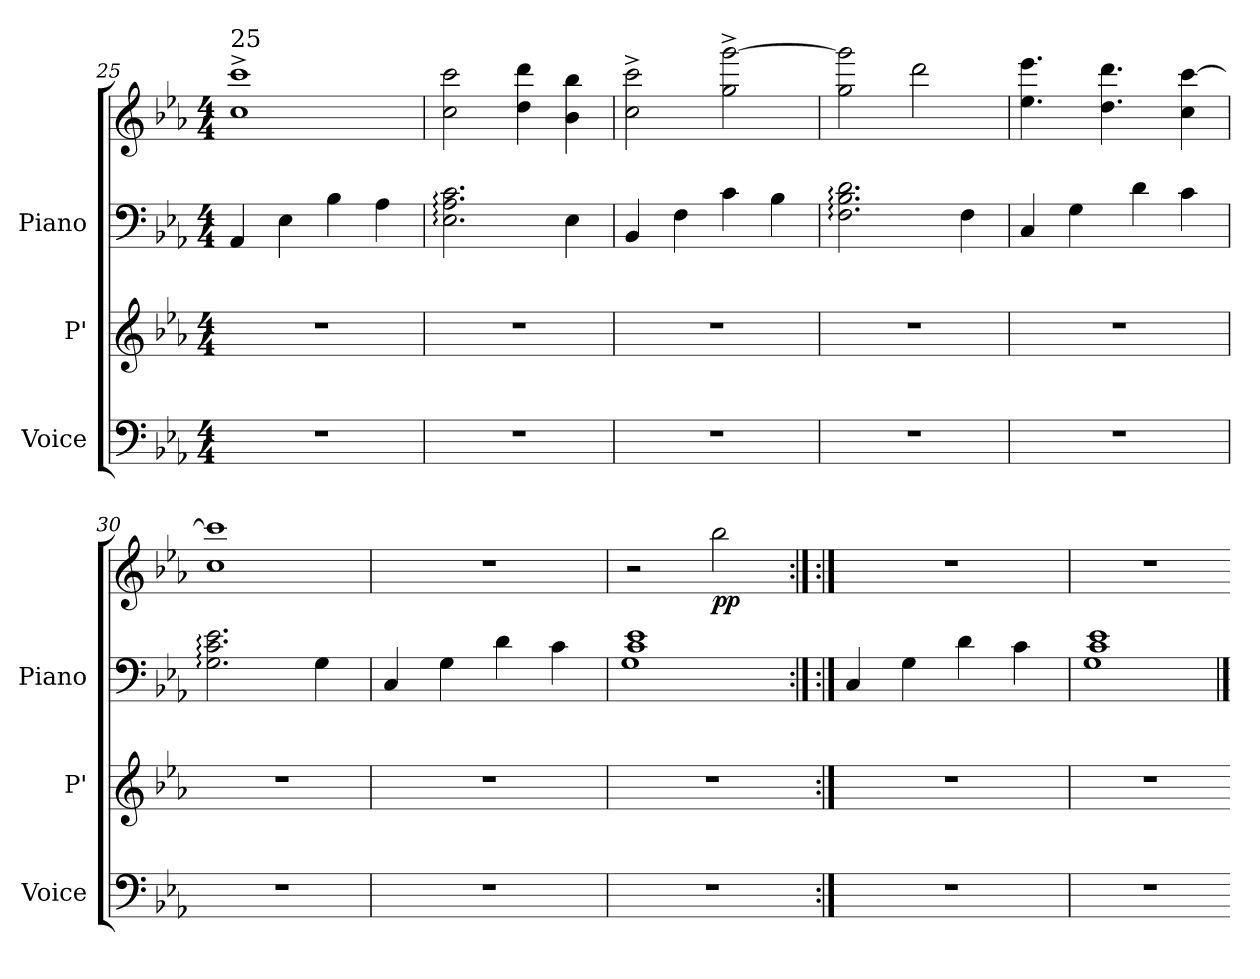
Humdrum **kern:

**kern	**kern	**kern	**kern	**dynam
*part3	*part2	*part1	*part1	*part1
*staff4	*staff3	*staff2	*staff1	*staff1/2
*I"Voice	*I"P'	*I"Piano	*	*
*I'Voice	*I'P'	*I'Piano	*	*
!!LO:LB:g=z
*clefF4	*clefG2	*clefF4	*clefG2	*
*k[b-e-a-]	*k[b-e-a-]	*k[b-e-a-]	*k[b-e-a-]	*
*M4/4	*M4/4	*M4/4	*M4/4	*
=25	=25	=25	=25	=25
*	*	*	*^	*
!	!	!	!LO:TX:a:t=25	!	!
1r	1r	4AA-/	1ccc^>	1cc	.
.	.	4E-\	.	.	.
.	.	4B-\	.	.	.
.	.	4A-\	.	.	.
*	*	*	*v	*v	*
=26	=26	=26	=26	=26
1r	1r	2.E-\: 2.A-\: 2.c\:	2cc\ 2ccc\	.
.	.	.	4dd\ 4ddd\	.
.	.	4E-\	4b-\ 4bb-\	.
=27	=27	=27	=27	=27
1r	1r	4BB-/	2cc\^> 2ccc\^>	.
.	.	4F\	.	.
.	.	4c\	2gg\^> [>2ggg\^>	.
.	.	4B-\	.	.
=28	=28	=28	=28	=28
1r	1r	2.F\: 2.B-\: 2.d\:	2gg\ 2ggg\]	.
.	.	.	2ddd\	.
.	.	4F\	.	.
!!LO:LB:g=z
=29	=29	=29	=29	=29
1r	1r	4C/	4.ee-\ 4.eee-\	.
.	.	4G\	.	.
.	.	.	4.dd\ 4.ddd\	.
.	.	4d\	.	.
.	.	4c\	4cc\ [>4ccc\	.
=30	=30	=30	=30	=30
*	*	*	*^	*
1r	1r	2.G\: 2.c\: 2.e-\:	1ccc]	1cc	.
.	.	4G\	.	.	.
*	*	*	*v	*v	*
=31	=31	=31	=31	=31
1r	1r	4C/	1rdd	.
.	.	4G\	.	.
.	.	4d\	.	.
.	.	4c\	.	.
=32	=32	=32	=32	=32
*	*	*^	*	*
*	*	*	*^	*	*
1r	1r	1e-:	1c	1G	2rcc	.
!	!	!	!	!	!	!LO:DY:b
.	.	.	.	.	2bb-\	pp
*	*	*v	*v	*v	*	*
!!LO:LB:g=z
=33	=33	=33:|!	=33:|!	=33:|!
1r	1r	4C/	1rdd	.
.	.	4G\	.	.
.	.	4d\	.	.
.	.	4c\	.	.
=34	=34	=34	=34	=34
*	*	*^	*	*
*	*	*	*^	*	*
1r	1r	1e-:	1c	1G	1rdd	.
*	*	*v	*v	*v	*	*
=	=	==	==	==
*-	*-	*-	*-	*-
